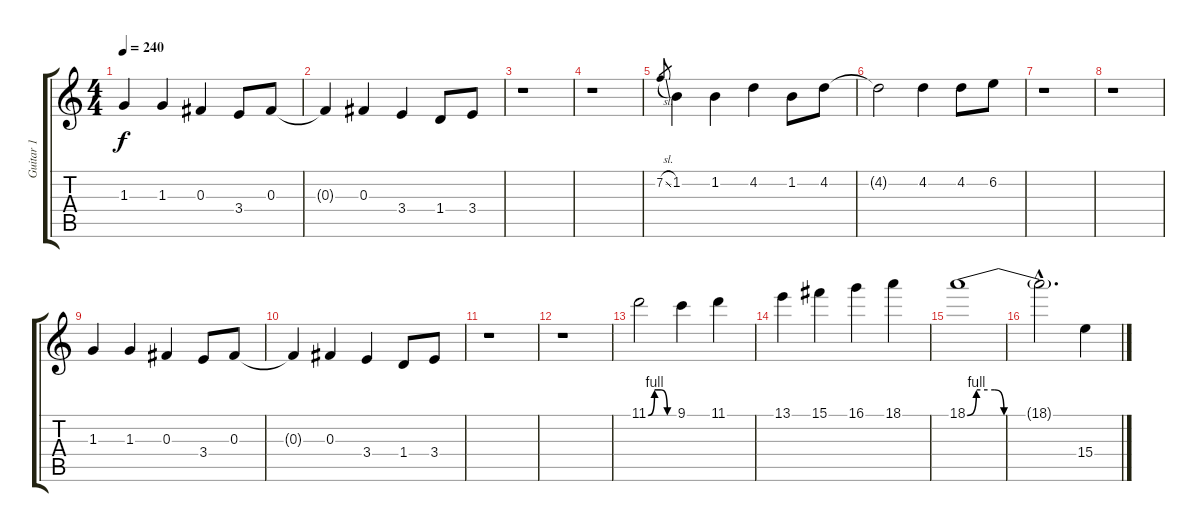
\track ("Guitar 1" "Guitar 1") {instrument distortionguitar}
\staff {score tabs}
\tuning (Eb4 Bb3 Gb3 Db3 Ab2 Db2) {hide}
\ts (4 4)
\tempo 240
\clef g2
\ks c
1.3.4{dy f} 1.3.4 0.3.4 3.4.8 0.3.8 |
0.3{t}.4 0.3.4 3.4.4 1.4.8 3.4.8 |
r.1 |
r.1 |
7.2{sl}.8{gr} 1.2.4 1.2.4 4.2.4 1.2.8 4.2.8 |
4.2{t}.2 4.2.4 4.2.8 6.2.8 |
r.1 |
r.1 |
1.3.4 1.3.4 0.3.4 3.4.8 0.3.8 |
0.3{t}.4 0.3.4 3.4.4 1.4.8 3.4.8 |
r.1 |
r.1 |
11.1{be (custom 0 0 15 4 30 4 45 0 60 0)}.2 9.1.4 11.1.4 |
13.1.4 15.1.4 16.1.4 18.1.4 |
18.1{be (custom 0 0 5 4 15 4 20 0 45 0 60 0)}.1 |
18.1{hac t}.2{d} 15.4.4
